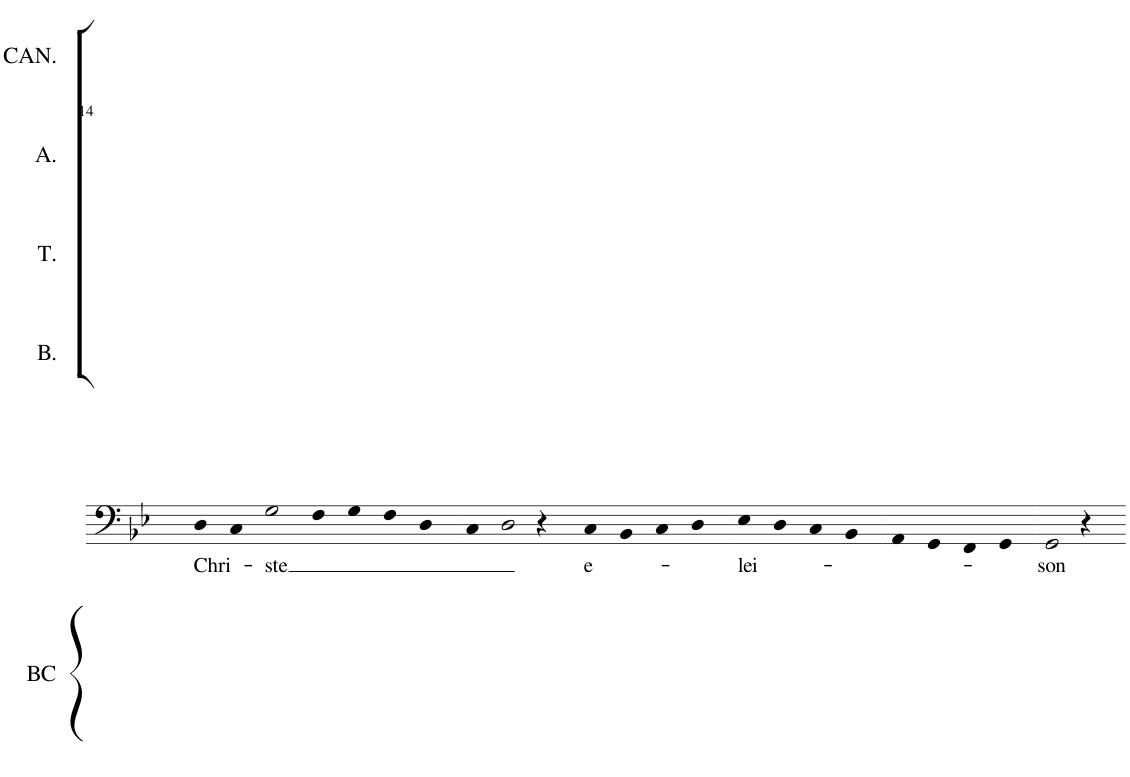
**kern	**kern	**kern	**text	**kern	**kern	**kern	**kern
*part6	*part6	*part5	*part5	*part4	*part3	*part2	*part1
*staff7	*staff6	*staff5	*staff5	*staff4	*staff3	*staff2	*staff1
*I"BC	*	*I"Basso	*	*I"BASSVS	*I"TENOR	*I"ALTVS	*I"CANTVS
*I'BC	*	*	*	*I'B.	*I'T.	*I'A.	*I'CAN.
!!LO:PB:g=z
*clefF4	*clefG2	*clefF4	*	*clefF4	*clefGv2	*clefG2	*clefG2
*	*	*	*	*Trd4c7	*	*	*
*k[b-e-]	*k[b-e-]	*k[b-e-]	*	*k[b-e-]	*k[b-e-]	*k[b-e-]	*k[b-e-]
*M2/2	*M2/2	*M2/2	*	*M2/2	*M2/2	*M2/2	*M2/2
*met(c|)	*met(c|)	*met(c|)	*	*met(c|)	*met(c|)	*met(c|)	*met(c|)
=14	=14	=14	=14	=14	=14	=14	=14
!	!	!	!LO:LY:b	!	!	!	!
1r	1r	4D	Chri-	1r	1r	1r	1r
.	.	4C	.	.	.	.	.
!	!	!	!LO:LY:b	!	!	!	!
.	.	2G	-ste	.	.	.	.
=15	=15	=15	=15	=15	=15	=15	=15
1r	1r	4F	.	1r	1r	1r	1r
.	.	4G	.	.	.	.	.
.	.	4F	.	.	.	.	.
.	.	4D	.	.	.	.	.
=16	=16	=16	=16	=16	=16	=16	=16
1r	1r	4C	.	1r	1r	1r	1r
.	.	2D	.	.	.	.	.
.	.	4r	.	.	.	.	.
=17	=17	=17	=17	=17	=17	=17	=17
!	!	!	!LO:LY:b	!	!	!	!
1r	1r	4C	e-	1r	1r	1r	1r
.	.	4BB-	.	.	.	.	.
.	.	4C	.	.	.	.	.
.	.	4D	.	.	.	.	.
=18	=18	=18	=18	=18	=18	=18	=18
!	!	!	!LO:LY:b	!	!	!	!
1r	1r	4E-	-lei-	1r	1r	1r	1r
.	.	4D	.	.	.	.	.
.	.	4C	.	.	.	.	.
.	.	4BB-	.	.	.	.	.
=19	=19	=19	=19	=19	=19	=19	=19
1r	1r	4AA	.	1r	1r	1r	1r
.	.	4GG	.	.	.	.	.
.	.	4FF	.	.	.	.	.
.	.	4GG	.	.	.	.	.
=20	=20	=20	=20	=20	=20	=20	=20
!	!	!	!LO:LY:b	!	!	!	!
2r	2r	2GG	-son	2r	2r	2r	2r
4r	4r	4r	.	4r	4r	4r	4r
=||	=||	=||	=||	=||	=||	=||	=||
*-	*-	*-	*-	*-	*-	*-	*-
